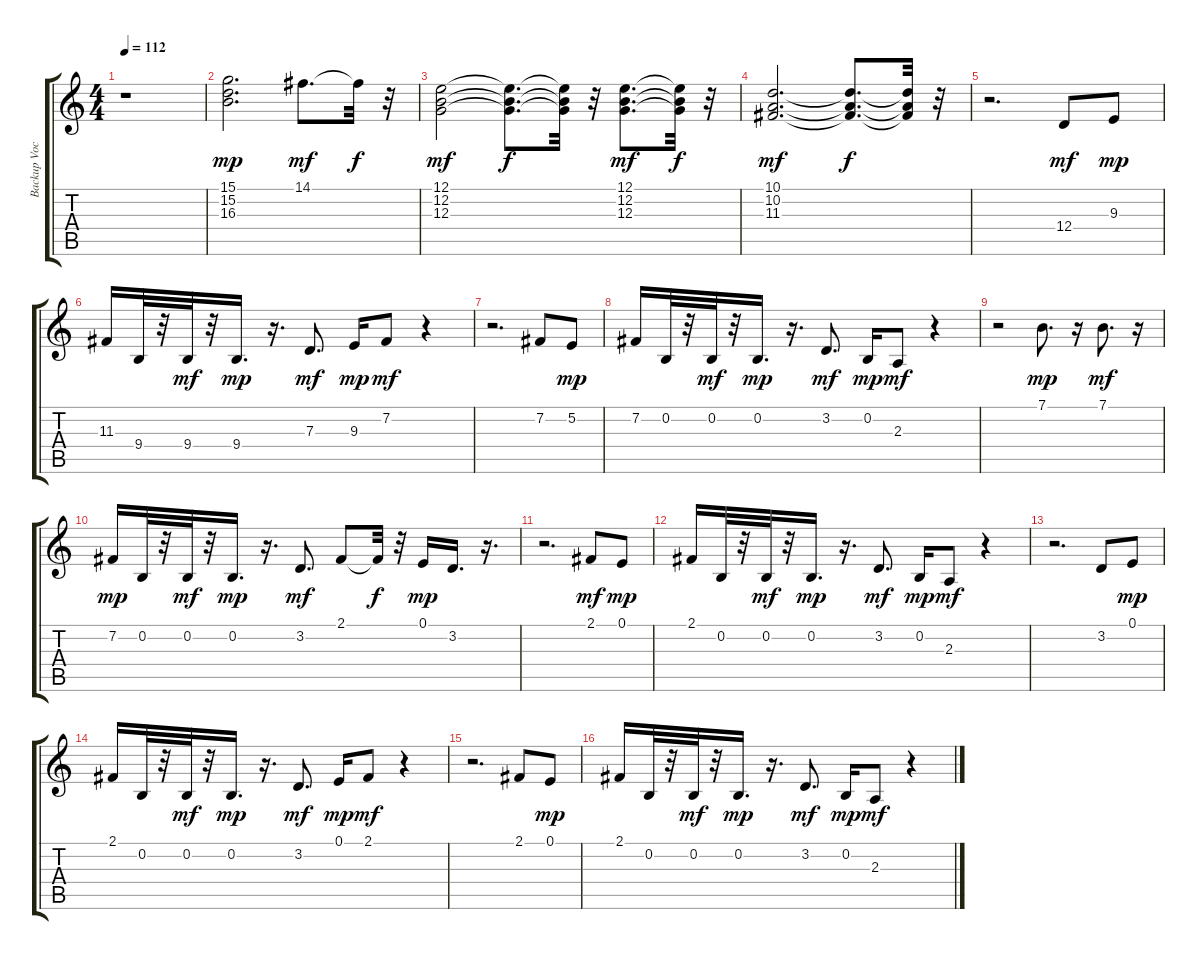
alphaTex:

\track ("Backup Vocals" "Backup Voc") {instrument choiraahs}
\staff {score tabs}
\tuning (E4 B3 G3 D3 A2 E2) {hide}
\ts (4 4)
\tempo 112
\clef g2
\ks c
r.1{dy f} |
(15.1 15.2 16.3).2{d dy mp} 14.1.8{d dy mf} 14.1{t}.32{dy f} r.32 |
(12.1 12.2 12.3).2{dy mf} (12.1{t} 12.2{t} 12.3{t}).8{d dy f} (12.1{t} 12.2{t} 12.3{t}).32 r.32 (12.1 12.2 12.3).8{d dy mf} (12.1{t} 12.2{t} 12.3{t}).32{dy f} r.32 |
(10.1 10.2 11.3).2{d dy mf} (10.1{t} 10.2{t} 11.3{t}).8{d dy f} (10.1{t} 10.2{t} 11.3{t}).32 r.32 |
r.2{d} 12.4.8{dy mf} 9.3.8{dy mp} |
11.3.16 9.4.32 r.32 9.4.32{dy mf} r.32 9.4.16{d dy mp} r.16{d} 7.3.8{d dy mf} 9.3.16{dy mp} 7.2.8{dy mf} r.4 |
r.2{d} 7.2.8 5.2.8{dy mp} |
7.2.16 0.2.32 r.32 0.2.32{dy mf} r.32 0.2.16{d dy mp} r.16{d} 3.2.8{d dy mf} 0.2.16{dy mp} 2.3.8{dy mf} r.4 |
r.2 7.1.8{d dy mp} r.16 7.1.8{d dy mf} r.16 |
7.2.16{dy mp} 0.2.32 r.32 0.2.32{dy mf} r.32 0.2.16{d dy mp} r.16{d} 3.2.8{d dy mf} 2.1.8 2.1{t}.32{dy f} r.32 0.1.16{dy mp} 3.2.16{d} r.16{d} |
r.2{d} 2.1.8{dy mf} 0.1.8{dy mp} |
2.1.16 0.2.32 r.32 0.2.32{dy mf} r.32 0.2.16{d dy mp} r.16{d} 3.2.8{d dy mf} 0.2.16{dy mp} 2.3.8{dy mf} r.4 |
r.2{d} 3.2.8 0.1.8{dy mp} |
2.1.16 0.2.32 r.32 0.2.32{dy mf} r.32 0.2.16{d dy mp} r.16{d} 3.2.8{d dy mf} 0.1.16{dy mp} 2.1.8{dy mf} r.4 |
r.2{d} 2.1.8 0.1.8{dy mp} |
2.1.16 0.2.32 r.32 0.2.32{dy mf} r.32 0.2.16{d dy mp} r.16{d} 3.2.8{d dy mf} 0.2.16{dy mp} 2.3.8{dy mf} r.4
